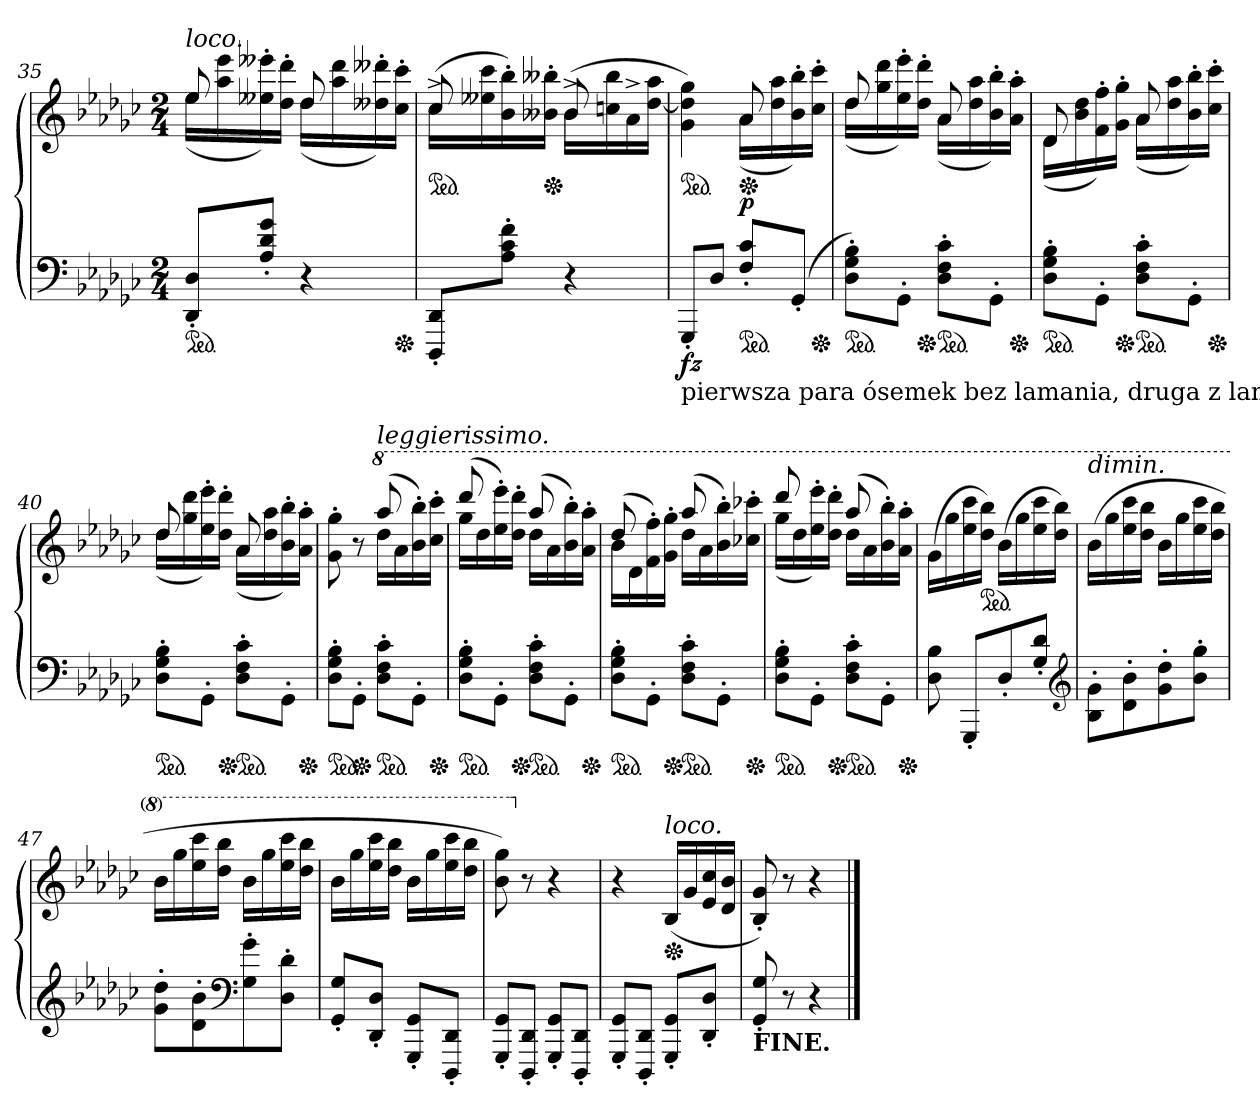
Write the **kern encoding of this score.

**kern	**kern	**dynam
*part1	*part1	*part1
*staff2	*staff1	*staff1/2
*clefF4	*clefG2	*
*k[b-e-a-d-g-c-]	*k[b-e-a-d-g-c-]	*
*M2/4	*M2/4	*
=35	=35	=35
*	*^	*
!	!LO:TX:a:i:t=loco.	!	!
*ped	*	*	*
8DD-'>/ 8D-'>/L	8ee-	(>16ee-LL	.
.	.	16aa- 16eee-	.
8A-'>\ 8d-'>\ 8g-'>\J	8rddddyy	16ee--X' 16eee--X')	.
.	.	16dd-' 16ddd-'JJ	.
4r	8dd-	(>16dd-LL	.
.	.	16aa- 16ddd-	.
.	8rbbbyy	16dd--X' 16ddd--X')	.
*Xped	*	*	*
.	.	16cc-' 16ccc-'JJ	.
=36	=36	=36	=36
!	!LO:TX:a:i:t=ritenuto.	!	!
*	*ped	*	*
8DDD-'</ 8DD-'</L	(>16cc-^<LL	8cc-/	.
.	16ee--X\ 16ccc-\	.	.
8A-'>\ 8c-'>\ 8f'>\J	16b-' 16bb-')	8rgggyy	.
*	*Xped	*	*
.	16b--X' 16bb--X'JJ	.	.
4r	(>16b--^<LL	8b--/	.
.	16ccn\ 16bb--\	.	.
.	16a-^<	8ryy	.
.	[16dd- 16aa-JJ	.	.
=37	=37	=37	=37
!LO:TX:b:t=pierwsza para ósemek bez lamania, druga z lamaniem belki	!	!	!
!	!	!	!LO:DY:b=2
*	*ped	*	*
8GGG-'</L	4rgggyy	4g- 4dd-] 4gg-)	fz
*	*Xped	*	*
8D-J	.	.	.
*ped	*	*	*
8F'\ 8c-'\L	8a-	(>16a-LL	p
.	.	16dd- 16aa-	.
(>8GG-'/J	8rgggyy	16b-' 16bb-')	.
*Xped	*	*	*
.	.	16cc-' 16ccc-'JJ	.
=38	=38	=38	=38
*ped	*	*	*
8D-'\ 8G-'\ 8B-'\L)	8dd-	(>16dd-LL	.
.	.	16gg- 16ddd-	.
8GG-'J	8rddddyy	16ee-' 16eee-')	.
*Xped	*	*	*
.	.	16dd-' 16ddd-'JJ	.
*ped	*	*	*
8D-'\ 8F'\ 8c-'\L	8a-	(>16a-LL	.
.	.	16dd- 16aa-	.
8GG-'J	8rbbbyy	16b-' 16bb-')	.
*Xped	*	*	*
.	.	16a-' 16aa-'JJ	.
=39	=39	=39	=39
*ped	*	*	*
8D-'\ 8G-'\ 8B-'\L	8d-	(>16d-LL	.
.	.	16b- 16dd-	.
8GG-'J	8rgggyy	16f' 16ff')	.
*Xped	*	*	*
.	.	16g-' 16gg-'JJ	.
*ped	*	*	*
8D-'\ 8F'\ 8c-'\L	8a-	(>16a-LL	.
.	.	16dd- 16aa-	.
8GG-'J	8rbbbyy	16b-' 16bb-')	.
*Xped	*	*	*
.	.	16cc-' 16ccc-'JJ	.
=40	=40	=40	=40
*ped	*	*	*
8D-'\ 8G-'\ 8B-'\L	8dd-	(>16dd-LL	.
.	.	16gg- 16ddd-	.
8GG-'J	8rffffyy	16ee-' 16eee-')	.
*Xped	*	*	*
.	.	16dd-' 16ddd-'JJ	.
*ped	*	*	*
8D-'\ 8F'\ 8c-'\L	8a-	(>16a-LL	.
.	.	16dd- 16aa-	.
8GG-'J	8rbbbyy	16b-' 16bb-')	.
*Xped	*	*	*
.	.	16a-' 16aa-'JJ	.
=41	=41	=41	=41
*ped	*	*	*
8D-'\ 8G-'\ 8B-'\L	4reeeyy	8g-' 8gg-'	.
*Xped	*	*	*
8GG-'J	.	8r	.
*	*8va	*	*
!	!LO:TX:a:i:t=leggierissimo.	!	!
*ped	*	*	*
8D-'\ 8F'\ 8c-'\L	(>8aaa-	16ddd-LL	.
.	.	16aa-	.
8GG-'J	8raaaayy	16bb-' 16bbb-')	.
*Xped	*	*	*
.	.	16ccc-' 16cccc-'JJ	.
=42	=42	=42	=42
*ped	*	*	*
8D-'\ 8G-'\ 8B-'\L	(>8dddd-	16ggg-LL	.
.	.	16ddd-	.
8GG-'J	8rbbbyy	16eee-' 16eeee-')	.
*Xped	*	*	*
.	.	16ddd-' 16dddd-'JJ	.
*ped	*	*	*
8D-'\ 8F'\ 8c-'\L	(>8aaa-	16ddd-LL	.
.	.	16aa-	.
8GG-'J	8rgggyy	16bb-' 16bbb-')	.
*Xped	*	*	*
.	.	16aa-' 16aaa-'JJ	.
=43	=43	=43	=43
*ped	*	*	*
8D-'\ 8G-'\ 8B-'\L	(>8ddd-	16bb-LL	.
.	.	16dd-	.
8GG-'J	8reeeyy	16ff' 16fff')	.
*Xped	*	*	*
.	.	16gg-' 16ggg-'JJ	.
*ped	*	*	*
8D-'\ 8F'\ 8c-'\L	(>8aaa-	16ddd-LL	.
.	.	16aa-	.
8GG-'J	8rgggyy	16bb-' 16bbb-')	.
*Xped	*	*	*
.	.	16ccc-X' 16cccc-X'JJ	.
=44	=44	=44	=44
*ped	*	*	*
8D-'\ 8G-'\ 8B-'\L	8dddd-	(>16ggg-LL	.
.	.	16ddd-	.
8GG-'J	8rbbbyy	16eee-' 16eeee-')	.
*Xped	*	*	*
.	.	16ddd-' 16dddd-'JJ	.
*ped	*	*	*
8D-'\ 8F'\ 8c-'\L	(>8aaa-	16ddd-LL	.
.	.	16aa-	.
8GG-'J	8rgggyy	16bb-' 16bbb-')	.
*Xped	*	*	*
.	.	16aa-' 16aaa-'JJ	.
*	*v	*v	*
=45	=45	=45
8D- 8B-	(>16gg-LL	.
.	16ggg-	.
8GGG-'L	16eee- 16cccc-	.
*	*ped	*
.	16ddd- 16bbb-JJ)	.
8D-'	(>16bb-LL	.
.	16ggg-	.
8G-' 8d-'J	16eee- 16cccc-	.
.	16ddd- 16bbb-JJ)	.
*clefG2	*	*
=46	=46	=46
!	!LO:TX:a:i:t=dimin.	!
8B-'\ 8g-'\L	(>16bb-LL	.
.	16ggg-	.
8d-' 8b-'	16eee- 16cccc-	.
.	16ddd- 16bbb-JJ	.
8g-' 8dd-'	16bb-LL	.
.	16ggg-	.
8b-' 8gg-'J	16eee- 16cccc-	.
.	16ddd- 16bbb-JJ	.
=47	=47	=47
8g-' 8dd-'L	16bb-LL	.
.	16ggg-	.
8d-' 8b-'	16eee- 16cccc-	.
.	16ddd- 16bbb-JJ	.
*clefF4	*	*
8G-' 8g-'	16bb-LL	.
.	16ggg-	.
8D-' 8d-'J	16eee- 16cccc-	.
.	16ddd- 16bbb-JJ	.
=48	=48	=48
8GG-' 8G-'L	16bb-LL	.
.	16ggg-	.
8DD-' 8D-'J	16eee- 16cccc-	.
.	16ddd- 16bbb-JJ	.
8GGG-' 8GG-'L	16bb-LL	.
.	16ggg-	.
8DDD-' 8DD-'J	16eee- 16cccc-	.
.	16ddd- 16bbb-JJ	.
=49	=49	=49
8GGG-' 8GG-'L	8bb- 8ggg-)	.
*	*X8va	*
8DDD-' 8DD-'J	8r	.
8GGG-' 8GG-'L	4r	.
8DDD-' 8DD-'J	.	.
=50	=50	=50
8GGG-' 8GG-'L	4r	.
*	*Xped	*
8DDD-' 8DD-'J	.	.
!	!LO:TX:a:i:t=loco.	!
8GGG-' 8GG-'L	(<16B-LL	.
.	16g-	.
8DD-' 8D-'J	16e- 16cc-	.
.	16d- 16b-JJ	.
=51	=51	=51
!LO:TX:b:B:t=FINE.	!	!
8GG-' 8G-'	8B-' 8g-')	.
8r	8r	.
4r	4r	.
==	==	==
*-	*-	*-
